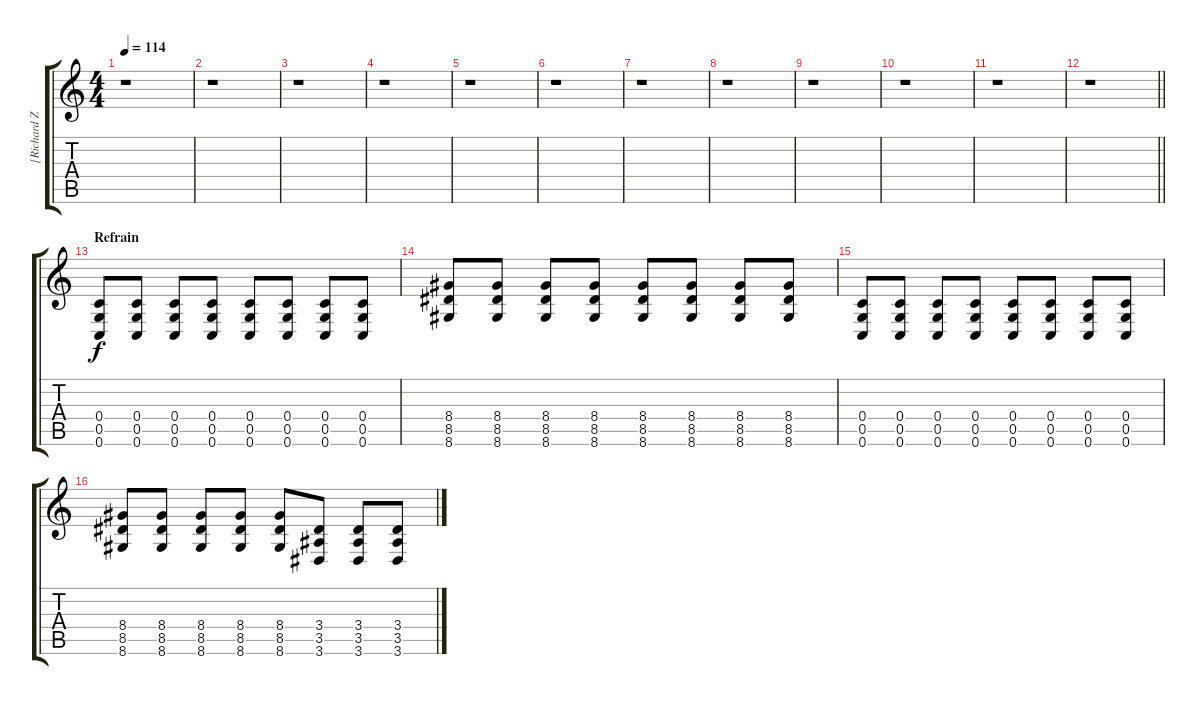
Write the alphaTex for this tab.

\track ("[Richard Z. Kruspe  +  Paul Landers] ;Gu" "[Richard Z") {solo instrument electricguitarclean}
\staff {score tabs}
\tuning (D4 A3 F3 C3 G2 C2) {hide}
\ts (4 4)
\tempo 114
\clef g2
\ks c
r.1{dy f} |
r.1 |
r.1 |
r.1 |
r.1 |
r.1 |
r.1 |
r.1 |
r.1 |
r.1 |
r.1 |
\barLineRight lightlight
r.1 |
\section ("" "Refrain")
(0.4 0.5 0.6).8 (0.4 0.5 0.6).8 (0.4 0.5 0.6).8 (0.4 0.5 0.6).8 (0.4 0.5 0.6).8 (0.4 0.5 0.6).8 (0.4 0.5 0.6).8 (0.4 0.5 0.6).8 |
(8.4 8.5 8.6).8 (8.4 8.5 8.6).8 (8.4 8.5 8.6).8 (8.4 8.5 8.6).8 (8.4 8.5 8.6).8 (8.4 8.5 8.6).8 (8.4 8.5 8.6).8 (8.4 8.5 8.6).8 |
(0.4 0.5 0.6).8 (0.4 0.5 0.6).8 (0.4 0.5 0.6).8 (0.4 0.5 0.6).8 (0.4 0.5 0.6).8 (0.4 0.5 0.6).8 (0.4 0.5 0.6).8 (0.4 0.5 0.6).8 |
(8.4 8.5 8.6).8 (8.4 8.5 8.6).8 (8.4 8.5 8.6).8 (8.4 8.5 8.6).8 (8.4 8.5 8.6).8 (3.4 3.5 3.6).8 (3.4 3.5 3.6).8 (3.4 3.5 3.6).8
